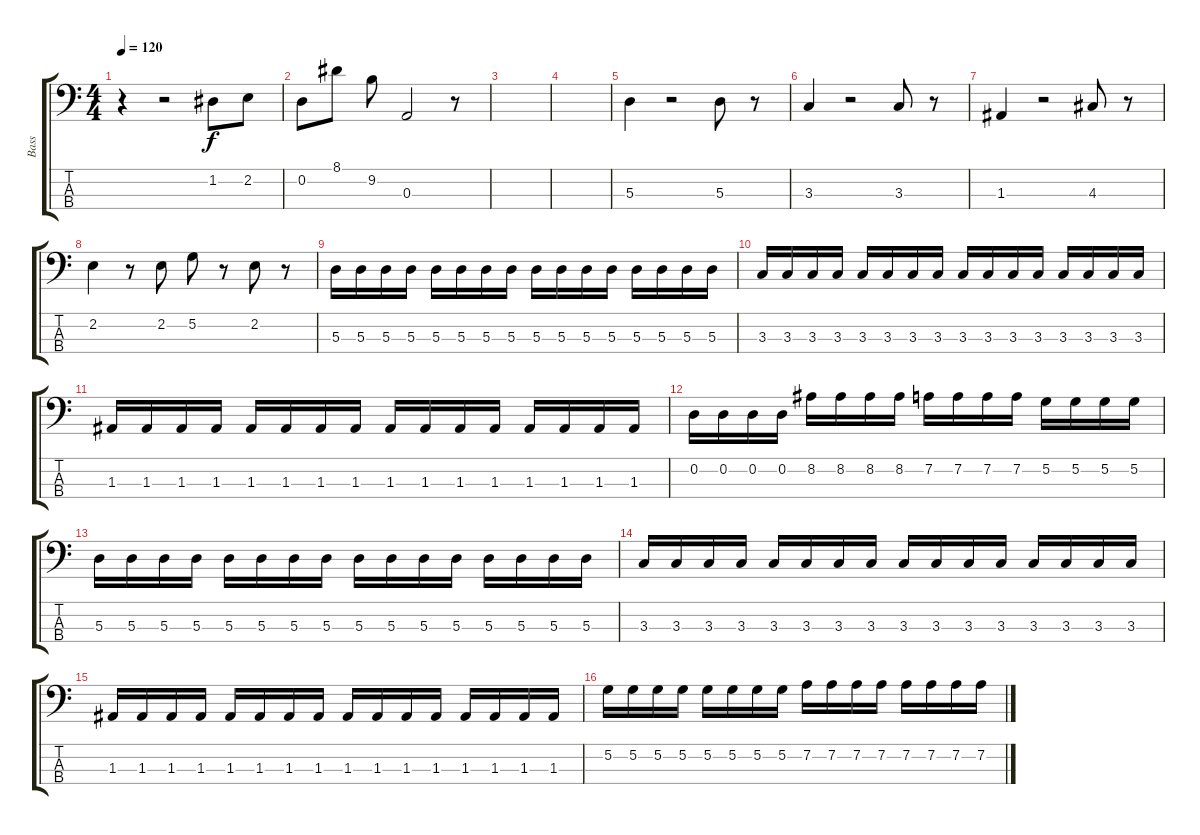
\track ("Bass" "Bass") {instrument electricbassfinger}
\staff {score tabs}
\tuning (G2 D2 A1 E1) {hide}
\ts (4 4)
\tempo 120
\clef f4
\ks c
r.4{dy f instrument electricbassfinger} r.2 1.2.8 2.2.8 |
0.2.8 8.1.8 9.2.8 0.3.2 r.8 |
|
|
5.3.4 r.2 5.3.8 r.8 |
3.3.4 r.2 3.3.8 r.8 |
1.3.4 r.2 4.3.8 r.8 |
2.2.4 r.8 2.2.8 5.2.8 r.8 2.2.8 r.8 |
5.3.16 5.3.16 5.3.16 5.3.16 5.3.16 5.3.16 5.3.16 5.3.16 5.3.16 5.3.16 5.3.16 5.3.16 5.3.16 5.3.16 5.3.16 5.3.16 |
3.3.16 3.3.16 3.3.16 3.3.16 3.3.16 3.3.16 3.3.16 3.3.16 3.3.16 3.3.16 3.3.16 3.3.16 3.3.16 3.3.16 3.3.16 3.3.16 |
1.3.16 1.3.16 1.3.16 1.3.16 1.3.16 1.3.16 1.3.16 1.3.16 1.3.16 1.3.16 1.3.16 1.3.16 1.3.16 1.3.16 1.3.16 1.3.16 |
0.2.16 0.2.16 0.2.16 0.2.16 8.2.16 8.2.16 8.2.16 8.2.16 7.2.16 7.2.16 7.2.16 7.2.16 5.2.16 5.2.16 5.2.16 5.2.16 |
5.3.16 5.3.16 5.3.16 5.3.16 5.3.16 5.3.16 5.3.16 5.3.16 5.3.16 5.3.16 5.3.16 5.3.16 5.3.16 5.3.16 5.3.16 5.3.16 |
3.3.16 3.3.16 3.3.16 3.3.16 3.3.16 3.3.16 3.3.16 3.3.16 3.3.16 3.3.16 3.3.16 3.3.16 3.3.16 3.3.16 3.3.16 3.3.16 |
1.3.16 1.3.16 1.3.16 1.3.16 1.3.16 1.3.16 1.3.16 1.3.16 1.3.16 1.3.16 1.3.16 1.3.16 1.3.16 1.3.16 1.3.16 1.3.16 |
5.2.16 5.2.16 5.2.16 5.2.16 5.2.16 5.2.16 5.2.16 5.2.16 7.2.16 7.2.16 7.2.16 7.2.16 7.2.16 7.2.16 7.2.16 7.2.16
